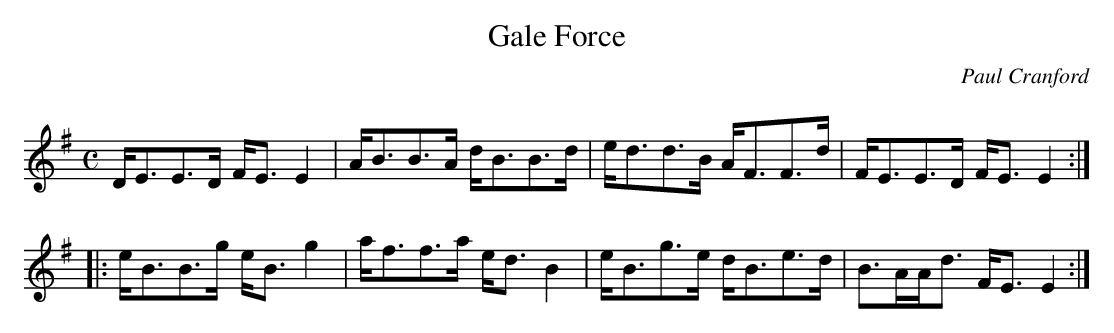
X:1
T:Gale Force
C:Paul Cranford
Q:244
L:1/8
M:C
K:Eaeo
D<EE>D F<E E2|A<BB>A d<BB>d|e<dd>B A<FF>d|F<EE>D F<E E2:|
|:e<BB>g e<B g2| a<ff>a e<d B2|e<Bg>e d<Be>d|B>AA<d F<E E2:|
